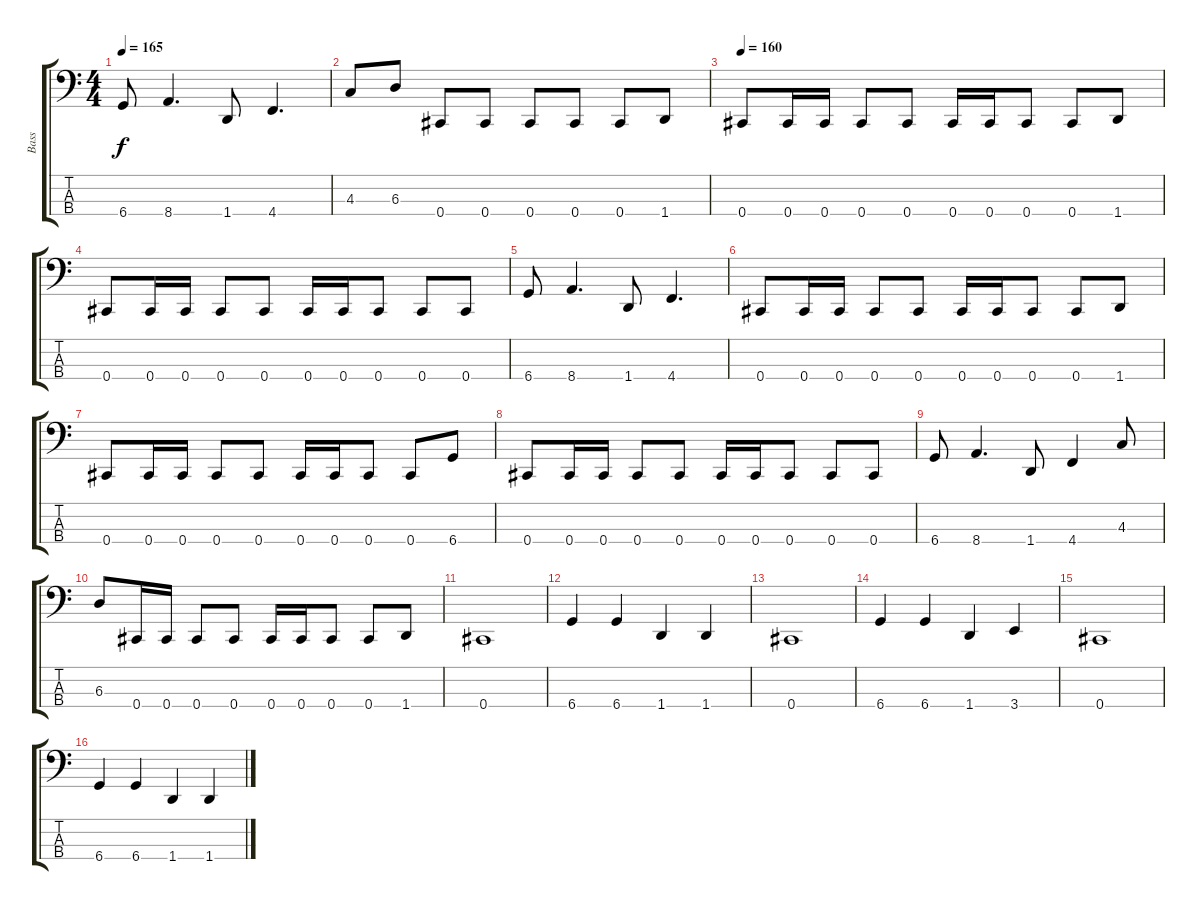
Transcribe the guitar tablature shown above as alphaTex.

\track ("Bass" "Bass") {instrument electricbasspick}
\staff {score tabs}
\tuning (Gb2 Db2 Ab1 Db1) {hide}
\ts (4 4)
\tempo 165
\clef f4
\ks c
6.4.8{dy f} 8.4.4{d} 1.4.8 4.4.4{d} |
4.3.8 6.3.8 0.4.8 0.4.8 0.4.8 0.4.8 0.4.8 1.4.8 |
\tempo 160
0.4.8 0.4.16 0.4.16 0.4.8 0.4.8 0.4.16 0.4.16 0.4.8 0.4.8 1.4.8 |
0.4.8 0.4.16 0.4.16 0.4.8 0.4.8 0.4.16 0.4.16 0.4.8 0.4.8 0.4.8 |
6.4.8 8.4.4{d} 1.4.8 4.4.4{d} |
0.4.8 0.4.16 0.4.16 0.4.8 0.4.8 0.4.16 0.4.16 0.4.8 0.4.8 1.4.8 |
0.4.8 0.4.16 0.4.16 0.4.8 0.4.8 0.4.16 0.4.16 0.4.8 0.4.8 6.4.8 |
0.4.8 0.4.16 0.4.16 0.4.8 0.4.8 0.4.16 0.4.16 0.4.8 0.4.8 0.4.8 |
6.4.8 8.4.4{d} 1.4.8 4.4.4 4.3.8 |
6.3.8 0.4.16 0.4.16 0.4.8 0.4.8 0.4.16 0.4.16 0.4.8 0.4.8 1.4.8 |
0.4.1 |
6.4.4 6.4.4 1.4.4 1.4.4 |
0.4.1 |
6.4.4 6.4.4 1.4.4 3.4.4 |
0.4.1 |
6.4.4 6.4.4 1.4.4 1.4.4
